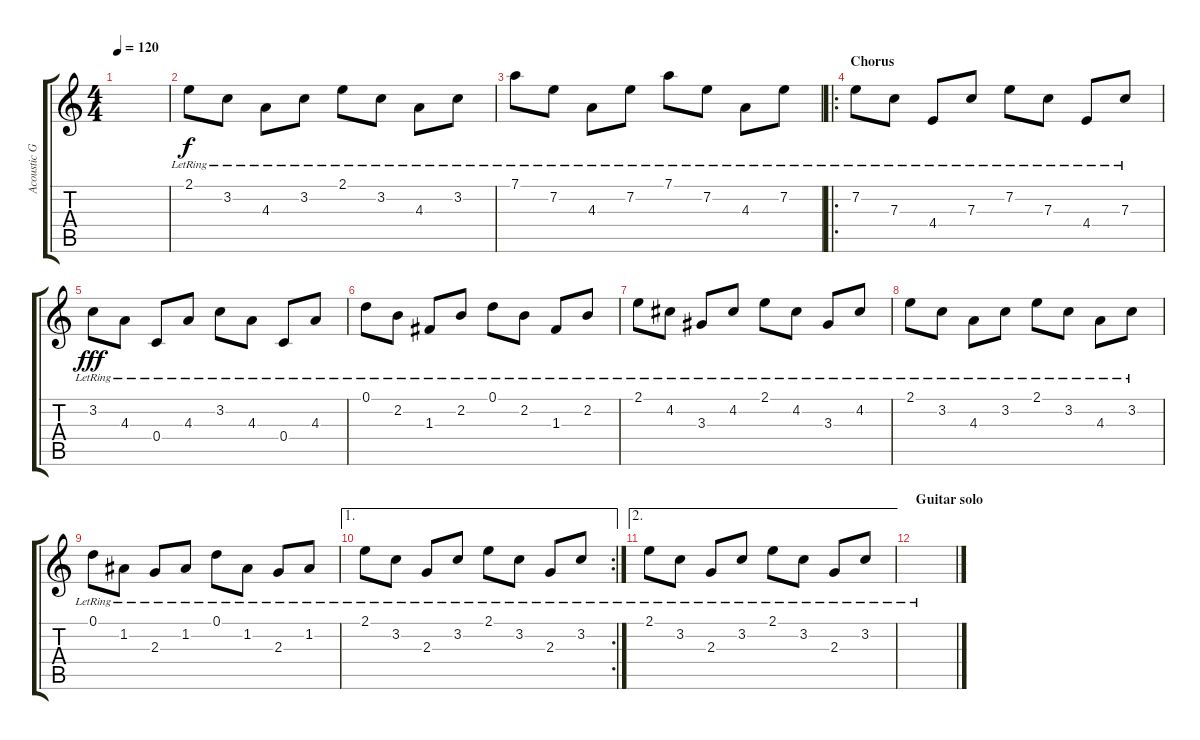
\track ("Acoustic Guitar 1" "Acoustic G") {instrument acousticguitarsteel}
\staff {score tabs}
\tuning (D4 A3 F3 C3 G2 D2) {hide}
\ts (4 4)
\tempo 120
\clef g2
\ks c
|
2.1{lr}.8 3.2{lr}.8 4.3{lr}.8 3.2{lr}.8 2.1{lr}.8 3.2{lr}.8 4.3{lr}.8 3.2{lr}.8 |
7.1{lr}.8 7.2{lr}.8 4.3{lr}.8 7.2{lr}.8 7.1{lr}.8 7.2{lr}.8 4.3{lr}.8 7.2{lr}.8 |
\ro
\section ("" "Chorus")
7.2{lr}.8 7.3{lr}.8 4.4{lr}.8 7.3{lr}.8 7.2{lr}.8 7.3{lr}.8 4.4{lr}.8 7.3{lr}.8 |
3.2{lr}.8{dy fff} 4.3{lr}.8 0.4{lr}.8 4.3{lr}.8 3.2{lr}.8 4.3{lr}.8 0.4{lr}.8 4.3{lr}.8 |
0.1{lr}.8 2.2{lr}.8 1.3{lr}.8 2.2{lr}.8 0.1{lr}.8 2.2{lr}.8 1.3{lr}.8 2.2{lr}.8 |
2.1{lr}.8 4.2{lr}.8 3.3{lr}.8 4.2{lr}.8 2.1{lr}.8 4.2{lr}.8 3.3{lr}.8 4.2{lr}.8 |
2.1{lr}.8 3.2{lr}.8 4.3{lr}.8 3.2{lr}.8 2.1{lr}.8 3.2{lr}.8 4.3{lr}.8 3.2{lr}.8 |
0.1{lr}.8 1.2{lr}.8 2.3{lr}.8 1.2{lr}.8 0.1{lr}.8 1.2{lr}.8 2.3{lr}.8 1.2{lr}.8 |
\ae 1
\rc 2
2.1{lr}.8 3.2{lr}.8 2.3{lr}.8 3.2{lr}.8 2.1{lr}.8 3.2{lr}.8 2.3{lr}.8 3.2{lr}.8 |
\ae 2
2.1{lr}.8 3.2{lr}.8 2.3{lr}.8 3.2{lr}.8 2.1{lr}.8 3.2{lr}.8 2.3{lr}.8 3.2{lr}.8 |
\section ("" "Guitar solo")
